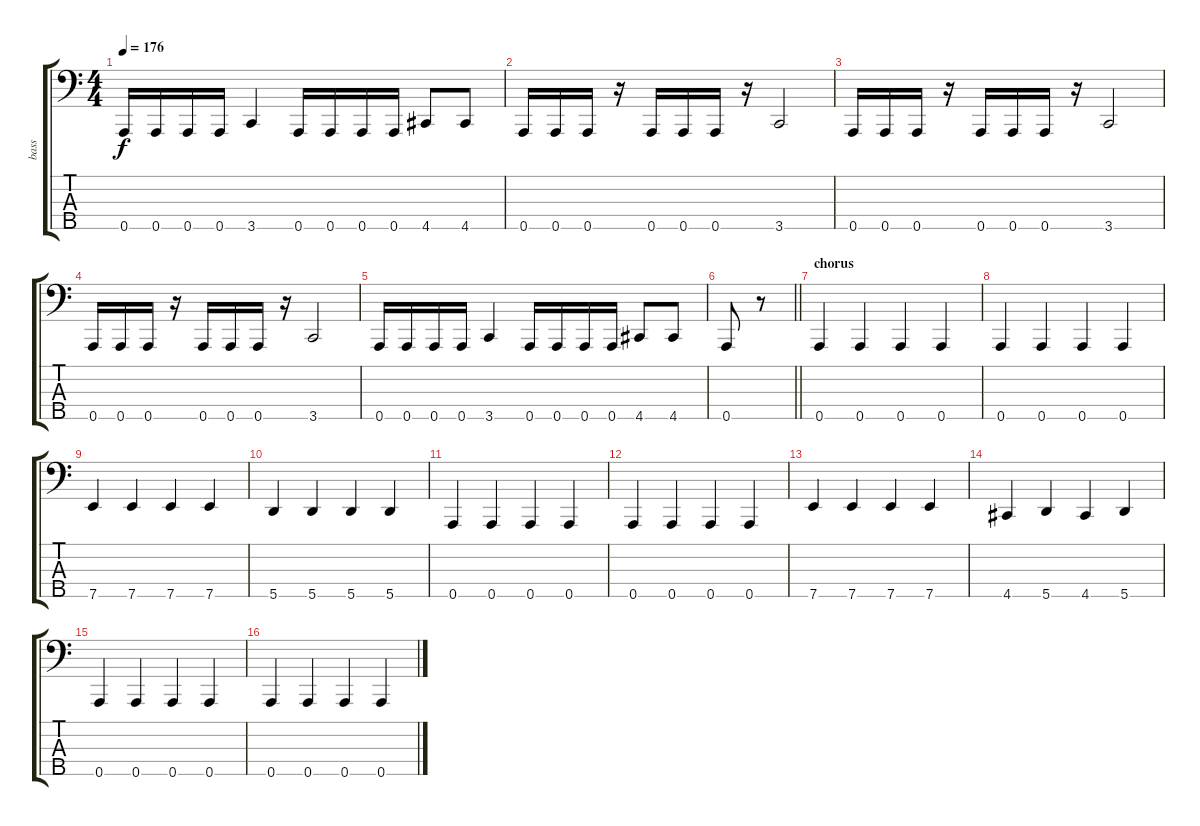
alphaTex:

\track ("bass" "bass") {instrument electricbasspick}
\staff {score tabs}
\tuning (G2 D2 A1 E1 A0) {hide}
\ts (4 4)
\tempo 176
\clef f4
\ks c
0.5.16{dy f} 0.5.16 0.5.16 0.5.16 3.5.4 0.5.16 0.5.16 0.5.16 0.5.16 4.5.8 4.5.8 |
0.5.16 0.5.16 0.5.16 r.16 0.5.16 0.5.16 0.5.16 r.16 3.5.2 |
0.5.16 0.5.16 0.5.16 r.16 0.5.16 0.5.16 0.5.16 r.16 3.5.2 |
0.5.16 0.5.16 0.5.16 r.16 0.5.16 0.5.16 0.5.16 r.16 3.5.2 |
0.5.16 0.5.16 0.5.16 0.5.16 3.5.4 0.5.16 0.5.16 0.5.16 0.5.16 4.5.8 4.5.8 |
\barLineRight lightlight
0.5.8 r.8 |
\section ("" "chorus")
0.5.4 0.5.4 0.5.4 0.5.4 |
0.5.4 0.5.4 0.5.4 0.5.4 |
7.5.4 7.5.4 7.5.4 7.5.4 |
5.5.4 5.5.4 5.5.4 5.5.4 |
0.5.4 0.5.4 0.5.4 0.5.4 |
0.5.4 0.5.4 0.5.4 0.5.4 |
7.5.4 7.5.4 7.5.4 7.5.4 |
4.5.4 5.5.4 4.5.4 5.5.4 |
0.5.4 0.5.4 0.5.4 0.5.4 |
0.5.4 0.5.4 0.5.4 0.5.4
